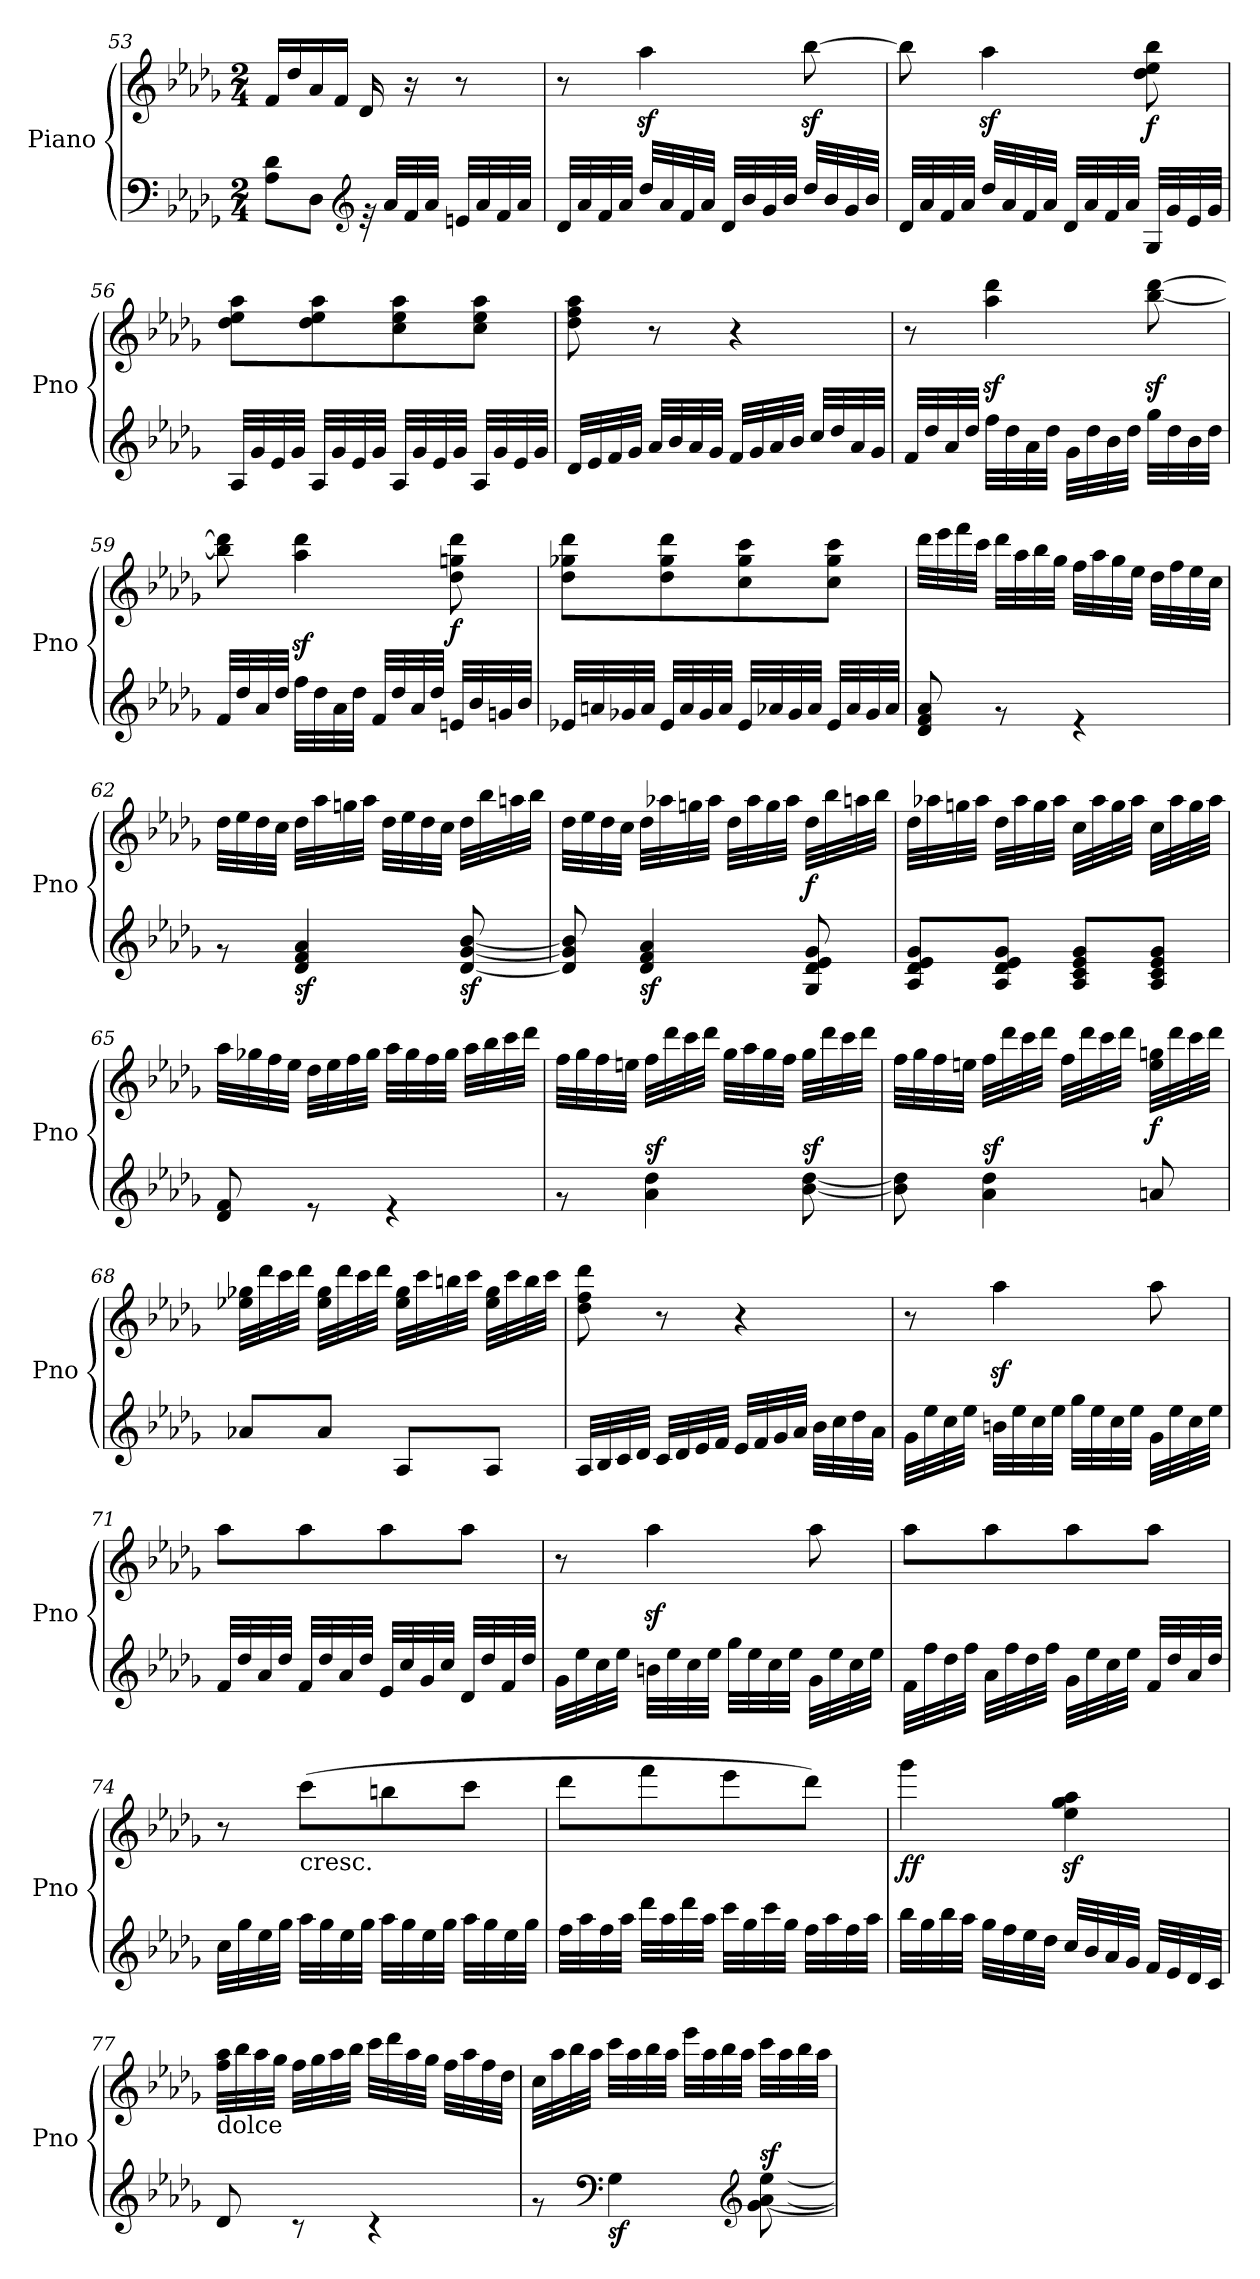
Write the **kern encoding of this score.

**kern	**kern	**dynam
*part1	*part1	*part1
*staff2	*staff1	*staff1/2
*I"Piano	*	*
*I'Pno	*	*
!!LO:LB:g=z
*clefF4	*clefG2	*
*k[b-e-a-d-g-]	*k[b-e-a-d-g-]	*
*D-:	*D-:	*
*M2/4	*M2/4	*
=53	=53	=53
*^	*	*
2ryy	8A-\ 8d-\L	16f/LL	.
.	.	16dd-/	.
.	8D-\J	16a-/	.
.	.	16f/JJ	.
*clefG2	*	*	*
.	32r	16d-/	.
.	32a-/LLL	.	.
.	32f/	16r	.
.	32a-/JJJ	.	.
.	32en/LLL	8r	.
.	32a-/	.	.
.	32f/	.	.
.	32a-/JJJ	.	.
=54	=54	=54	=54
2ryy	32d-/LLL	8r	.
.	32a-/	.	.
.	32f/	.	.
.	32a-/JJJ	.	.
.	32dd-/LLL	4aa-z<\	.
.	32a-/	.	.
.	32f/	.	.
.	32a-/JJJ	.	.
.	32d-/LLL	.	.
.	32b-/	.	.
.	32g-/	.	.
.	32b-/JJJ	.	.
.	32dd-/LLL	[8bb-z<\	.
.	32b-/	.	.
.	32g-/	.	.
.	32b-/JJJ	.	.
=55	=55	=55	=55
2ryy	32d-/LLL	8bb-\]	.
.	32a-/	.	.
.	32f/	.	.
.	32a-/JJJ	.	.
.	32dd-/LLL	4aa-z<\	.
.	32a-/	.	.
.	32f/	.	.
.	32a-/JJJ	.	.
.	32d-/LLL	.	.
.	32a-/	.	.
.	32f/	.	.
.	32a-/JJJ	.	.
!	!	!	!LO:DY:b
.	32G-/LLL	8dd-\ 8ee-\ 8bb-\	f
.	32g-/	.	.
.	32e-/	.	.
.	32g-/JJJ	.	.
!!LO:PB:g=z
=56	=56	=56	=56
2ryy	32A-/LLL	8dd-\ 8ee-\ 8aa-\L	.
.	32g-/	.	.
.	32e-/	.	.
.	32g-/JJJ	.	.
.	32A-/LLL	8dd-\ 8ee-\ 8aa-\	.
.	32g-/	.	.
.	32e-/	.	.
.	32g-/JJJ	.	.
.	32A-/LLL	8cc\ 8ee-\ 8aa-\	.
.	32g-/	.	.
.	32e-/	.	.
.	32g-/JJJ	.	.
.	32A-/LLL	8cc\ 8ee-\ 8aa-\J	.
.	32g-/	.	.
.	32e-/	.	.
.	32g-/JJJ	.	.
=57	=57	=57	=57
2ryy	32d-/LLL	8dd-\ 8ff\ 8aa-\	.
.	32e-/	.	.
.	32f/	.	.
.	32g-/JJJ	.	.
.	32a-/LLL	8r	.
.	32b-/	.	.
.	32a-/	.	.
.	32g-/JJJ	.	.
.	32f/LLL	4r	.
.	32g-/	.	.
.	32a-/	.	.
.	32b-/JJJ	.	.
.	32cc/LLL	.	.
.	32dd-/	.	.
.	32a-/	.	.
.	32g-/JJJ	.	.
=58	=58	=58	=58
2ryy	32f/LLL	8r	.
.	32dd-/	.	.
.	32a-/	.	.
.	32dd-/JJJ	.	.
.	32ff\LLL	4aa-\z< 4ddd-\z<	.
.	32dd-\	.	.
.	32a-\	.	.
.	32dd-\JJJ	.	.
.	32g-\LLL	.	.
.	32dd-\	.	.
.	32b-\	.	.
.	32dd-\JJJ	.	.
.	32gg-\LLL	[8bb-\z< [8ddd-\z<	.
.	32dd-\	.	.
.	32b-\	.	.
.	32dd-\JJJ	.	.
!!LO:LB:g=z
=59	=59	=59	=59
2ryy	32f/LLL	8bb-\] 8ddd-\]	.
.	32dd-/	.	.
.	32a-/	.	.
.	32dd-/JJJ	.	.
.	32ff\LLL	4aa-\z< 4ddd-\z<	.
.	32dd-\	.	.
.	32a-\	.	.
.	32dd-\JJJ	.	.
.	32f/LLL	.	.
.	32dd-/	.	.
.	32a-/	.	.
.	32dd-/JJJ	.	.
!	!	!	!LO:DY:b
.	32en/LLL	8dd-\ 8ggn\ 8ddd-\	f
.	32b-/	.	.
.	32gn/	.	.
.	32b-/JJJ	.	.
=60	=60	=60	=60
2ryy	32e-X/LLL	8dd-\ 8gg-X\ 8ddd-\L	.
.	32an/	.	.
.	32g-X/	.	.
.	32a/JJJ	.	.
.	32e-/LLL	8dd-\ 8gg-\ 8ddd-\	.
.	32a/	.	.
.	32g-/	.	.
.	32a/JJJ	.	.
.	32e-/LLL	8cc\ 8gg-\ 8ccc\	.
.	32a-X/	.	.
.	32g-/	.	.
.	32a-/JJJ	.	.
.	32e-/LLL	8cc\ 8gg-\ 8ccc\J	.
.	32a-/	.	.
.	32g-/	.	.
.	32a-/JJJ	.	.
!!LO:LB:g=z
=61	=61	=61	=61
2ryy	8d-/ 8f/ 8a-/	32ddd-\LLL	.
.	.	32eee-\	.
.	.	32fff\	.
.	.	32ccc\JJJ	.
.	8r	32ddd-\LLL	.
.	.	32aa-\	.
.	.	32bb-\	.
.	.	32gg-\JJJ	.
.	4r	32ff\LLL	.
.	.	32aa-\	.
.	.	32gg-\	.
.	.	32ee-\JJJ	.
.	.	32dd-\LLL	.
.	.	32ff\	.
.	.	32ee-\	.
.	.	32cc\JJJ	.
=62	=62	=62	=62
2ryy	8r	32dd-\LLL	.
.	.	32ee-\	.
.	.	32dd-\	.
.	.	32cc\JJJ	.
!	!	!	!LO:DY:b=2
.	4d-/ 4f/ 4a-/	32dd-\LLL	sf
.	.	32aa-\	.
.	.	32ggn\	.
.	.	32aa-\JJJ	.
.	.	32dd-\LLL	.
.	.	32ee-\	.
.	.	32dd-\	.
.	.	32cc\JJJ	.
!	!	!	!LO:DY:b=2
.	[8d-/ [8g-/ [8b-/	32dd-\LLL	sf
.	.	32bb-\	.
.	.	32aan\	.
.	.	32bb-\JJJ	.
!!LO:LB:g=z
=63	=63	=63	=63
2ryy	8d-/] 8g-/] 8b-/]	32dd-\LLL	.
.	.	32ee-\	.
.	.	32dd-\	.
.	.	32cc\JJJ	.
!	!	!	!LO:DY:b=2
.	4d-/ 4f/ 4a-/	32dd-\LLL	sf
.	.	32aa-X\	.
.	.	32ggn\	.
.	.	32aa-\JJJ	.
.	.	32dd-\LLL	.
.	.	32aa-\	.
.	.	32gg\	.
.	.	32aa-\JJJ	.
!	!	!	!LO:DY:b
.	8G-/ 8d-/ 8e-/ 8g-/	32dd-\LLL	f
.	.	32bb-\	.
.	.	32aan\	.
.	.	32bb-\JJJ	.
=64	=64	=64	=64
2ryy	8A-/ 8d-/ 8e-/ 8g-/L	32dd-\LLL	.
.	.	32aa-X\	.
.	.	32ggn\	.
.	.	32aa-\JJJ	.
.	8A-/ 8d-/ 8e-/ 8g-/J	32dd-\LLL	.
.	.	32aa-\	.
.	.	32gg\	.
.	.	32aa-\JJJ	.
.	8A-/ 8c/ 8e-/ 8g-/L	32cc\LLL	.
.	.	32aa-\	.
.	.	32gg\	.
.	.	32aa-\JJJ	.
.	8A-/ 8c/ 8e-/ 8g-/J	32cc\LLL	.
.	.	32aa-\	.
.	.	32gg\	.
.	.	32aa-\JJJ	.
!!LO:LB:g=z
=65	=65	=65	=65
2ryy	8d-/ 8f/	32aa-\LLL	.
.	.	32gg-X\	.
.	.	32ff\	.
.	.	32ee-\JJJ	.
.	8r	32dd-\LLL	.
.	.	32ee-\	.
.	.	32ff\	.
.	.	32gg-\JJJ	.
.	4r	32aa-\LLL	.
.	.	32gg-\	.
.	.	32ff\	.
.	.	32gg-\JJJ	.
.	.	32aa-\LLL	.
.	.	32bb-\	.
.	.	32ccc\	.
.	.	32ddd-\JJJ	.
=66	=66	=66	=66
2ryy	8r	32ff\LLL	.
.	.	32gg-\	.
.	.	32ff\	.
.	.	32een\JJJ	.
!	!	!	!LO:DY:a=2
.	4a-\ 4dd-\	32ff\LLL	sf
.	.	32ddd-\	.
.	.	32ccc\	.
.	.	32ddd-\JJJ	.
.	.	32gg-\LLL	.
.	.	32aa-\	.
.	.	32gg-\	.
.	.	32ff\JJJ	.
!	!	!	!LO:DY:a=2
.	[8b-\ [8dd-\	32gg-\LLL	sf
.	.	32ddd-\	.
.	.	32ccc\	.
.	.	32ddd-\JJJ	.
!!LO:LB:g=z
=67	=67	=67	=67
2ryy	8b-\] 8dd-\]	32ff\LLL	.
.	.	32gg-\	.
.	.	32ff\	.
.	.	32een\JJJ	.
!	!	!	!LO:DY:a=2
.	4a-\ 4dd-\	32ff\LLL	sf
.	.	32ddd-\	.
.	.	32ccc\	.
.	.	32ddd-\JJJ	.
.	.	32ff\LLL	.
.	.	32ddd-\	.
.	.	32ccc\	.
.	.	32ddd-\JJJ	.
!	!	!	!LO:DY:b
.	8an/	32ee\ 32ggn\LLL	f
.	.	32ddd-\	.
.	.	32ccc\	.
.	.	32ddd-\JJJ	.
=68	=68	=68	=68
2ryy	8a-X/L	32ee-X\ 32gg-X\LLL	.
.	.	32ddd-\	.
.	.	32ccc\	.
.	.	32ddd-\JJJ	.
.	8a-/J	32ee-\ 32gg-\LLL	.
.	.	32ddd-\	.
.	.	32ccc\	.
.	.	32ddd-\JJJ	.
.	8A-/L	32ee-\ 32gg-\LLL	.
.	.	32ccc\	.
.	.	32bbn\	.
.	.	32ccc\JJJ	.
.	8A-/J	32ee-\ 32gg-\LLL	.
.	.	32ccc\	.
.	.	32bb\	.
.	.	32ccc\JJJ	.
!!LO:PB:g=z
=69	=69	=69	=69
2ryy	32A-/LLL	8dd-\ 8ff\ 8ddd-\	.
.	32B-/	.	.
.	32c/	.	.
.	32d-/JJJ	.	.
.	32c/LLL	8r	.
.	32d-/	.	.
.	32e-/	.	.
.	32f/JJJ	.	.
.	32e-/LLL	4r	.
.	32f/	.	.
.	32g-/	.	.
.	32a-/JJJ	.	.
.	32b-\LLL	.	.
.	32cc\	.	.
.	32dd-\	.	.
.	32a-\JJJ	.	.
=70	=70	=70	=70
2ryy	32g-\LLL	8r	.
.	32ee-\	.	.
.	32cc\	.	.
.	32ee-\JJJ	.	.
.	32bn\LLL	4aa-z<\	.
.	32ee-\	.	.
.	32cc\	.	.
.	32ee-\JJJ	.	.
.	32gg-\LLL	.	.
.	32ee-\	.	.
.	32cc\	.	.
.	32ee-\JJJ	.	.
.	32g-\LLL	8aa-\	.
.	32ee-\	.	.
.	32cc\	.	.
.	32ee-\JJJ	.	.
=71	=71	=71	=71
2ryy	32f/LLL	8aa-\L	.
.	32dd-/	.	.
.	32a-/	.	.
.	32dd-/JJJ	.	.
.	32f/LLL	8aa-\	.
.	32dd-/	.	.
.	32a-/	.	.
.	32dd-/JJJ	.	.
.	32e-/LLL	8aa-\	.
.	32cc/	.	.
.	32g-/	.	.
.	32cc/JJJ	.	.
.	32d-/LLL	8aa-\J	.
.	32dd-/	.	.
.	32f/	.	.
.	32dd-/JJJ	.	.
!!LO:LB:g=z
=72	=72	=72	=72
2ryy	32g-\LLL	8r	.
.	32ee-\	.	.
.	32cc\	.	.
.	32ee-\JJJ	.	.
.	32bn\LLL	4aa-z<\	.
.	32ee-\	.	.
.	32cc\	.	.
.	32ee-\JJJ	.	.
.	32gg-\LLL	.	.
.	32ee-\	.	.
.	32cc\	.	.
.	32ee-\JJJ	.	.
.	32g-\LLL	8aa-\	.
.	32ee-\	.	.
.	32cc\	.	.
.	32ee-\JJJ	.	.
=73	=73	=73	=73
2ryy	32f\LLL	8aa-\L	.
.	32ff\	.	.
.	32dd-\	.	.
.	32ff\JJJ	.	.
.	32a-\LLL	8aa-\	.
.	32ff\	.	.
.	32dd-\	.	.
.	32ff\JJJ	.	.
.	32g-\LLL	8aa-\	.
.	32ee-\	.	.
.	32cc\	.	.
.	32ee-\JJJ	.	.
.	32f/LLL	8aa-\J	.
.	32dd-/	.	.
.	32a-/	.	.
.	32dd-/JJJ	.	.
=74	=74	=74	=74
2ryy	32cc\LLL	8r	.
.	32gg-\	.	.
.	32ee-\	.	.
.	32gg-\JJJ	.	.
!	!	!LO:TX:b:t=cresc.	!
.	32aa-\LLL	(>8ccc\L	.
.	32gg-\	.	.
.	32ee-\	.	.
.	32gg-\JJJ	.	.
.	32aa-\LLL	8bbn\	.
.	32gg-\	.	.
.	32ee-\	.	.
.	32gg-\JJJ	.	.
.	32aa-\LLL	8ccc\J	.
.	32gg-\	.	.
.	32ee-\	.	.
.	32gg-\JJJ	.	.
!!LO:LB:g=z
=75	=75	=75	=75
2ryy	32ff\LLL	8ddd-\L	.
.	32aa-\	.	.
.	32ff\	.	.
.	32aa-\JJJ	.	.
.	32ddd-\LLL	8fff\	.
.	32aa-\	.	.
.	32ddd-\	.	.
.	32aa-\JJJ	.	.
.	32ccc\LLL	8eee-\	.
.	32gg-\	.	.
.	32ccc\	.	.
.	32gg-\JJJ	.	.
.	32ff\LLL	8ddd-\J)	.
.	32aa-\	.	.
.	32ff\	.	.
.	32aa-\JJJ	.	.
=76	=76	=76	=76
!	!	!	!LO:DY:b
2ryy	32bb-\LLL	4ggg-\	ff
.	32gg-\	.	.
.	32bb-\	.	.
.	32aa-\JJJ	.	.
.	32gg-\LLL	.	.
.	32ff\	.	.
.	32ee-\	.	.
.	32dd-\JJJ	.	.
.	32cc/LLL	4ee-\z< 4gg-\z< 4aa-\z<	.
.	32b-/	.	.
.	32a-/	.	.
.	32g-/JJJ	.	.
.	32f/LLL	.	.
.	32e-/	.	.
.	32d-/	.	.
.	32c/JJJ	.	.
!!LO:LB:g=z
=77	=77	=77	=77
!	!	!LO:TX:b:t=dolce	!
2ryy	8d-/	32ff\ 32aa-\LLL	.
.	.	32bb-\	.
.	.	32aa-\	.
.	.	32gg-\JJJ	.
.	8r	32ff\LLL	.
.	.	32gg-\	.
.	.	32aa-\	.
.	.	32bb-\JJJ	.
.	4r	32ccc\LLL	.
.	.	32ddd-\	.
.	.	32aa-\	.
.	.	32gg-\JJJ	.
.	.	32ff\LLL	.
.	.	32aa-\	.
.	.	32ff\	.
.	.	32dd-\JJJ	.
=78	=78	=78	=78
2ryy	8r	32cc\LLL	.
.	.	32aa-\	.
.	.	32bb-\	.
.	.	32aa-\JJJ	.
*clefF4	*	*	*
!	!	!	!LO:DY:b=2
.	4G-\	32ccc\LLL	sf
.	.	32aa-\	.
.	.	32bb-\	.
.	.	32aa-\JJJ	.
.	.	32eee-\LLL	.
.	.	32aa-\	.
.	.	32bb-\	.
.	.	32aa-\JJJ	.
*clefG2	*	*	*
!	!	!	!LO:DY:a=2
.	[8g-\ [8a-\ [8ee-\	32ccc\LLL	sf
.	.	32aa-\	.
.	.	32bb-\	.
.	.	32aa-\JJJ	.
*v	*v	*	*
=	=	=
*-	*-	*-
